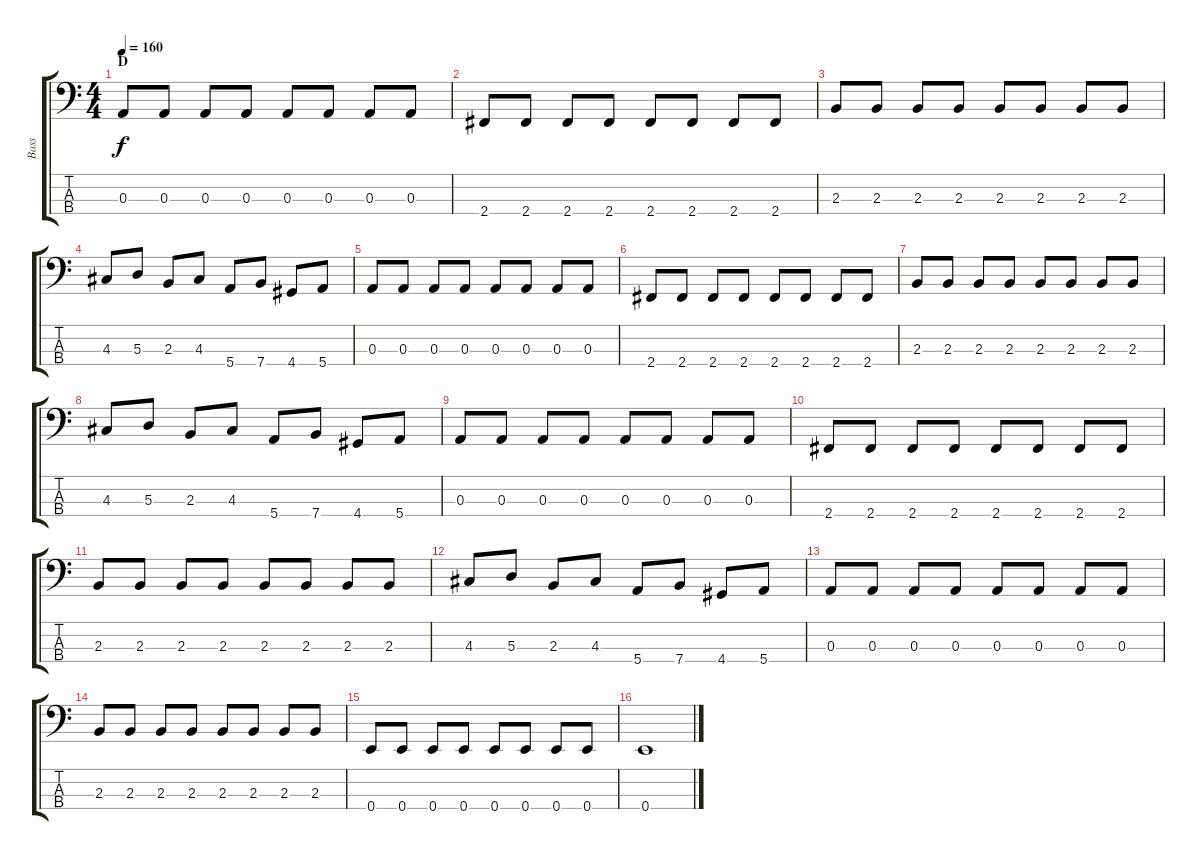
\track ("Bass" "Bass") {instrument electricbasspick}
\staff {score tabs}
\tuning (G2 D2 A1 E1) {hide}
\ts (4 4)
\section ("" "D")
\tempo 160
\clef f4
\ks c
0.3.8{dy f} 0.3.8 0.3.8 0.3.8 0.3.8 0.3.8 0.3.8 0.3.8 |
2.4.8 2.4.8 2.4.8 2.4.8 2.4.8 2.4.8 2.4.8 2.4.8 |
2.3.8 2.3.8 2.3.8 2.3.8 2.3.8 2.3.8 2.3.8 2.3.8 |
4.3.8 5.3.8 2.3.8 4.3.8 5.4.8 7.4.8 4.4.8 5.4.8 |
0.3.8 0.3.8 0.3.8 0.3.8 0.3.8 0.3.8 0.3.8 0.3.8 |
2.4.8 2.4.8 2.4.8 2.4.8 2.4.8 2.4.8 2.4.8 2.4.8 |
2.3.8 2.3.8 2.3.8 2.3.8 2.3.8 2.3.8 2.3.8 2.3.8 |
4.3.8 5.3.8 2.3.8 4.3.8 5.4.8 7.4.8 4.4.8 5.4.8 |
0.3.8 0.3.8 0.3.8 0.3.8 0.3.8 0.3.8 0.3.8 0.3.8 |
2.4.8 2.4.8 2.4.8 2.4.8 2.4.8 2.4.8 2.4.8 2.4.8 |
2.3.8 2.3.8 2.3.8 2.3.8 2.3.8 2.3.8 2.3.8 2.3.8 |
4.3.8 5.3.8 2.3.8 4.3.8 5.4.8 7.4.8 4.4.8 5.4.8 |
0.3.8 0.3.8 0.3.8 0.3.8 0.3.8 0.3.8 0.3.8 0.3.8 |
2.3.8 2.3.8 2.3.8 2.3.8 2.3.8 2.3.8 2.3.8 2.3.8 |
0.4.8 0.4.8 0.4.8 0.4.8 0.4.8 0.4.8 0.4.8 0.4.8 |
0.4.1
